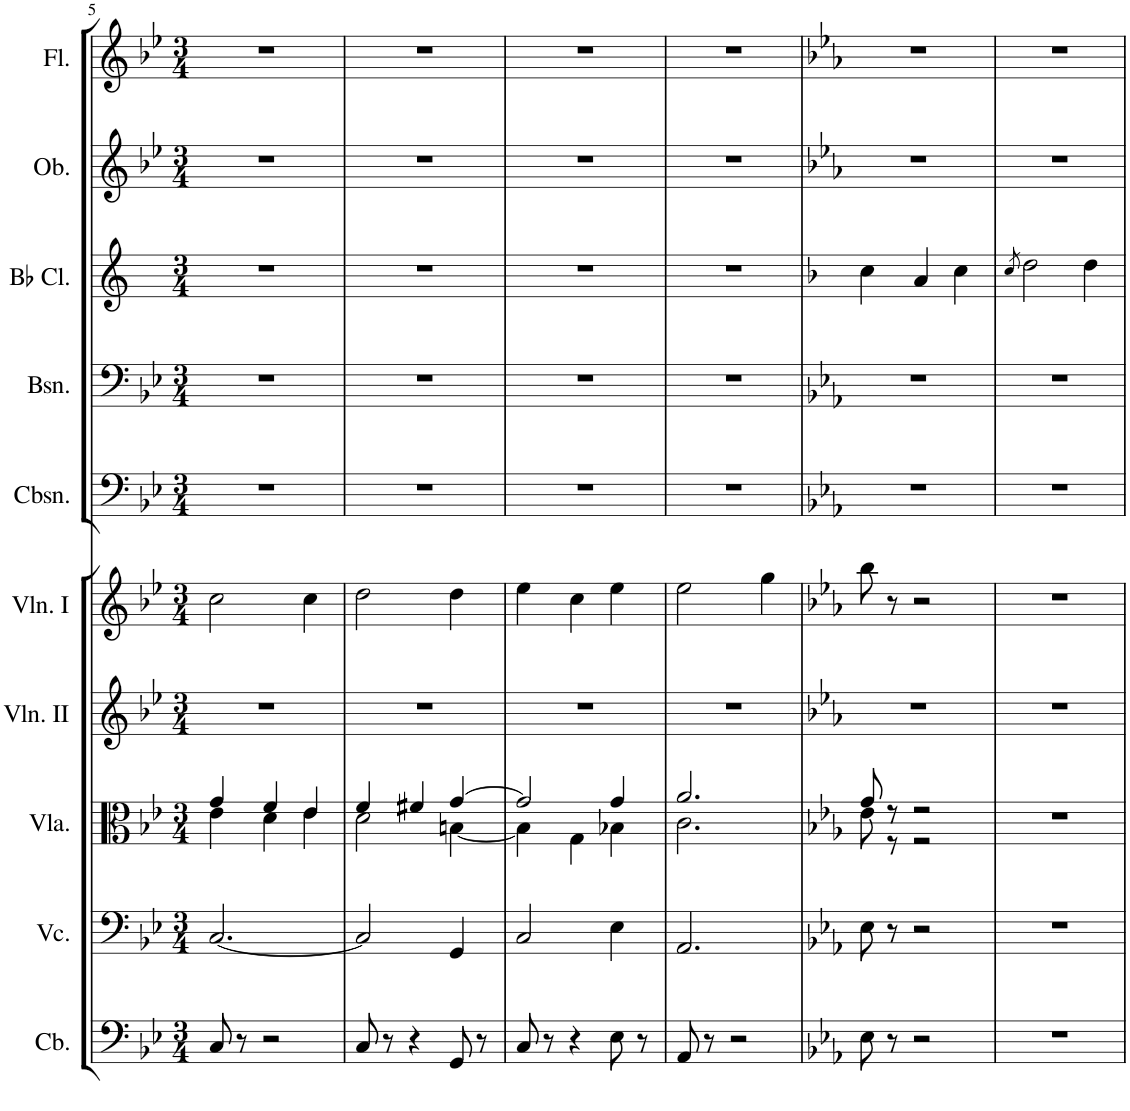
**kern	**kern	**kern	**kern	**kern	**kern	**kern	**kern	**kern	**kern
*part10	*part9	*part8	*part7	*part6	*part5	*part4	*part3	*part2	*part1
*staff10	*staff9	*staff8	*staff7	*staff6	*staff5	*staff4	*staff3	*staff2	*staff1
*I"Contrabasses	*I"Violoncellos	*I"Violas	*I"Violins II	*I"Violins I	*I"Contrabassoons	*I"Bassoons	*I"Clarinets in Bb	*I"Oboes	*I"Flutes
*I'Cb.	*I'Vc.	*I'Vla.	*I'Vln. II	*I'Vln. I	*I'Cbsn.	*I'Bsn.	*	*I'Ob.	*I'Fl.
!!LO:PB:g=z
*clefF4	*clefF4	*clefC3	*clefG2	*clefG2	*clefF4	*clefF4	*clefG2	*clefG2	*clefG2
*Trd7c12	*	*	*	*	*Trd7c12	*	*Trd1c2	*	*
*k[b-e-]	*k[b-e-]	*k[b-e-]	*k[b-e-]	*k[b-e-]	*k[b-e-]	*k[b-e-]	*k[]	*k[b-e-]	*k[b-e-]
*M3/4	*M3/4	*M3/4	*M3/4	*M3/4	*M3/4	*M3/4	*M3/4	*M3/4	*M3/4
=5	=5	=5	=5	=5	=5	=5	=5	=5	=5
*	*	*^	*	*	*	*	*	*	*
8C/	[2.C/	4g/	4e-\	2.r	2cc\	2.r	2.r	2.r	2.r	2.r
8r	.	.	.	.	.	.	.	.	.	.
2r	.	4f/	4d\	.	.	.	.	.	.	.
.	.	4e-/	4e-\	.	4cc\	.	.	.	.	.
=6	=6	=6	=6	=6	=6	=6	=6	=6	=6	=6
8C/	2C/]	4f/	2d\	2.r	2dd\	2.r	2.r	2.r	2.r	2.r
8r	.	.	.	.	.	.	.	.	.	.
4r	.	4f#X/	.	.	.	.	.	.	.	.
8GG/	4GG/	[4g/	[4Bn\	.	4dd\	.	.	.	.	.
8r	.	.	.	.	.	.	.	.	.	.
=7	=7	=7	=7	=7	=7	=7	=7	=7	=7	=7
8C/	2C/	2g/]	4B\]	2.r	4ee-\	2.r	2.r	2.r	2.r	2.r
8r	.	.	.	.	.	.	.	.	.	.
4r	.	.	4G\	.	4cc\	.	.	.	.	.
8E-\	4E-\	4g/	4B-X\	.	4ee-\	.	.	.	.	.
8r	.	.	.	.	.	.	.	.	.	.
=8	=8	=8	=8	=8	=8	=8	=8	=8	=8	=8
8AA/	2.AA/	2.a/	2.c\	2.r	2ee-\	2.r	2.r	2.r	2.r	2.r
8r	.	.	.	.	.	.	.	.	.	.
2r	.	.	.	.	.	.	.	.	.	.
.	.	.	.	.	4gg\	.	.	.	.	.
=9	=9	=9	=9	=9	=9	=9	=9	=9	=9	=9
*k[b-e-a-]	*k[b-e-a-]	*k[b-e-a-]	*	*k[b-e-a-]	*k[b-e-a-]	*k[b-e-a-]	*k[b-e-a-]	*k[b-]	*k[b-e-a-]	*k[b-e-a-]
8E-\	8E-\	8g/	8e-\	2.r	8bb-\	2.r	2.r	4cc\	2.r	2.r
8r	8r	8r	8r	.	8r	.	.	.	.	.
2r	2r	2r	2r	.	2r	.	.	4a/	.	.
.	.	.	.	.	.	.	.	4cc\	.	.
*	*	*v	*v	*	*	*	*	*	*	*
=10	=10	=10	=10	=10	=10	=10	=10	=10	=10
.	.	.	.	.	.	.	8qcc/	.	.
2.r	2.r	2.r	2.r	2.r	2.r	2.r	2dd\	2.r	2.r
.	.	.	.	.	.	.	4dd\	.	.
=	=	=	=	=	=	=	=	=	=
*-	*-	*-	*-	*-	*-	*-	*-	*-	*-
